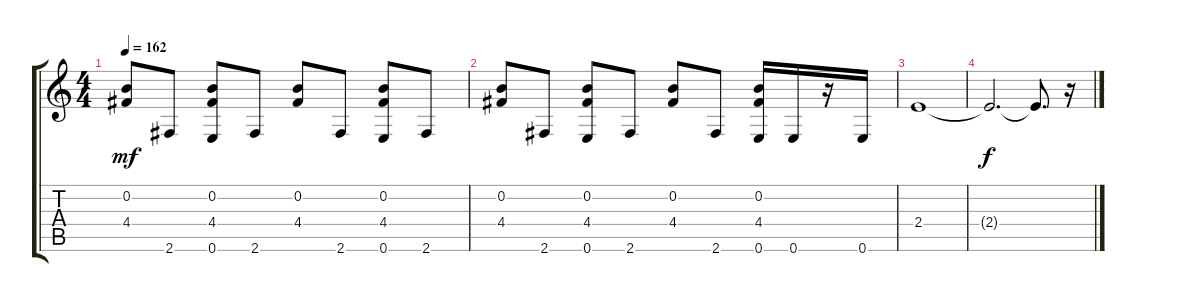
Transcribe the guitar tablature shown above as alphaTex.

\track "" {instrument overdrivenguitar}
\staff {score tabs}
\tuning (E4 B3 G3 D3 A2 E2) {hide}
\ts (4 4)
\tempo 162
\clef g2
\ks c
(0.2 4.4).8{dy mf} 2.6.8 (0.2 4.4 0.6).8 2.6.8 (0.2 4.4).8 2.6.8 (0.2 4.4 0.6).8 2.6.8 |
(0.2 4.4).8 2.6.8 (0.2 4.4 0.6).8 2.6.8 (0.2 4.4).8 2.6.8 (0.2 4.4 0.6).16 0.6.16 r.16 0.6.16 |
2.4.1 |
2.4{t}.2{d dy f} 2.4{t}.8{d} r.16
